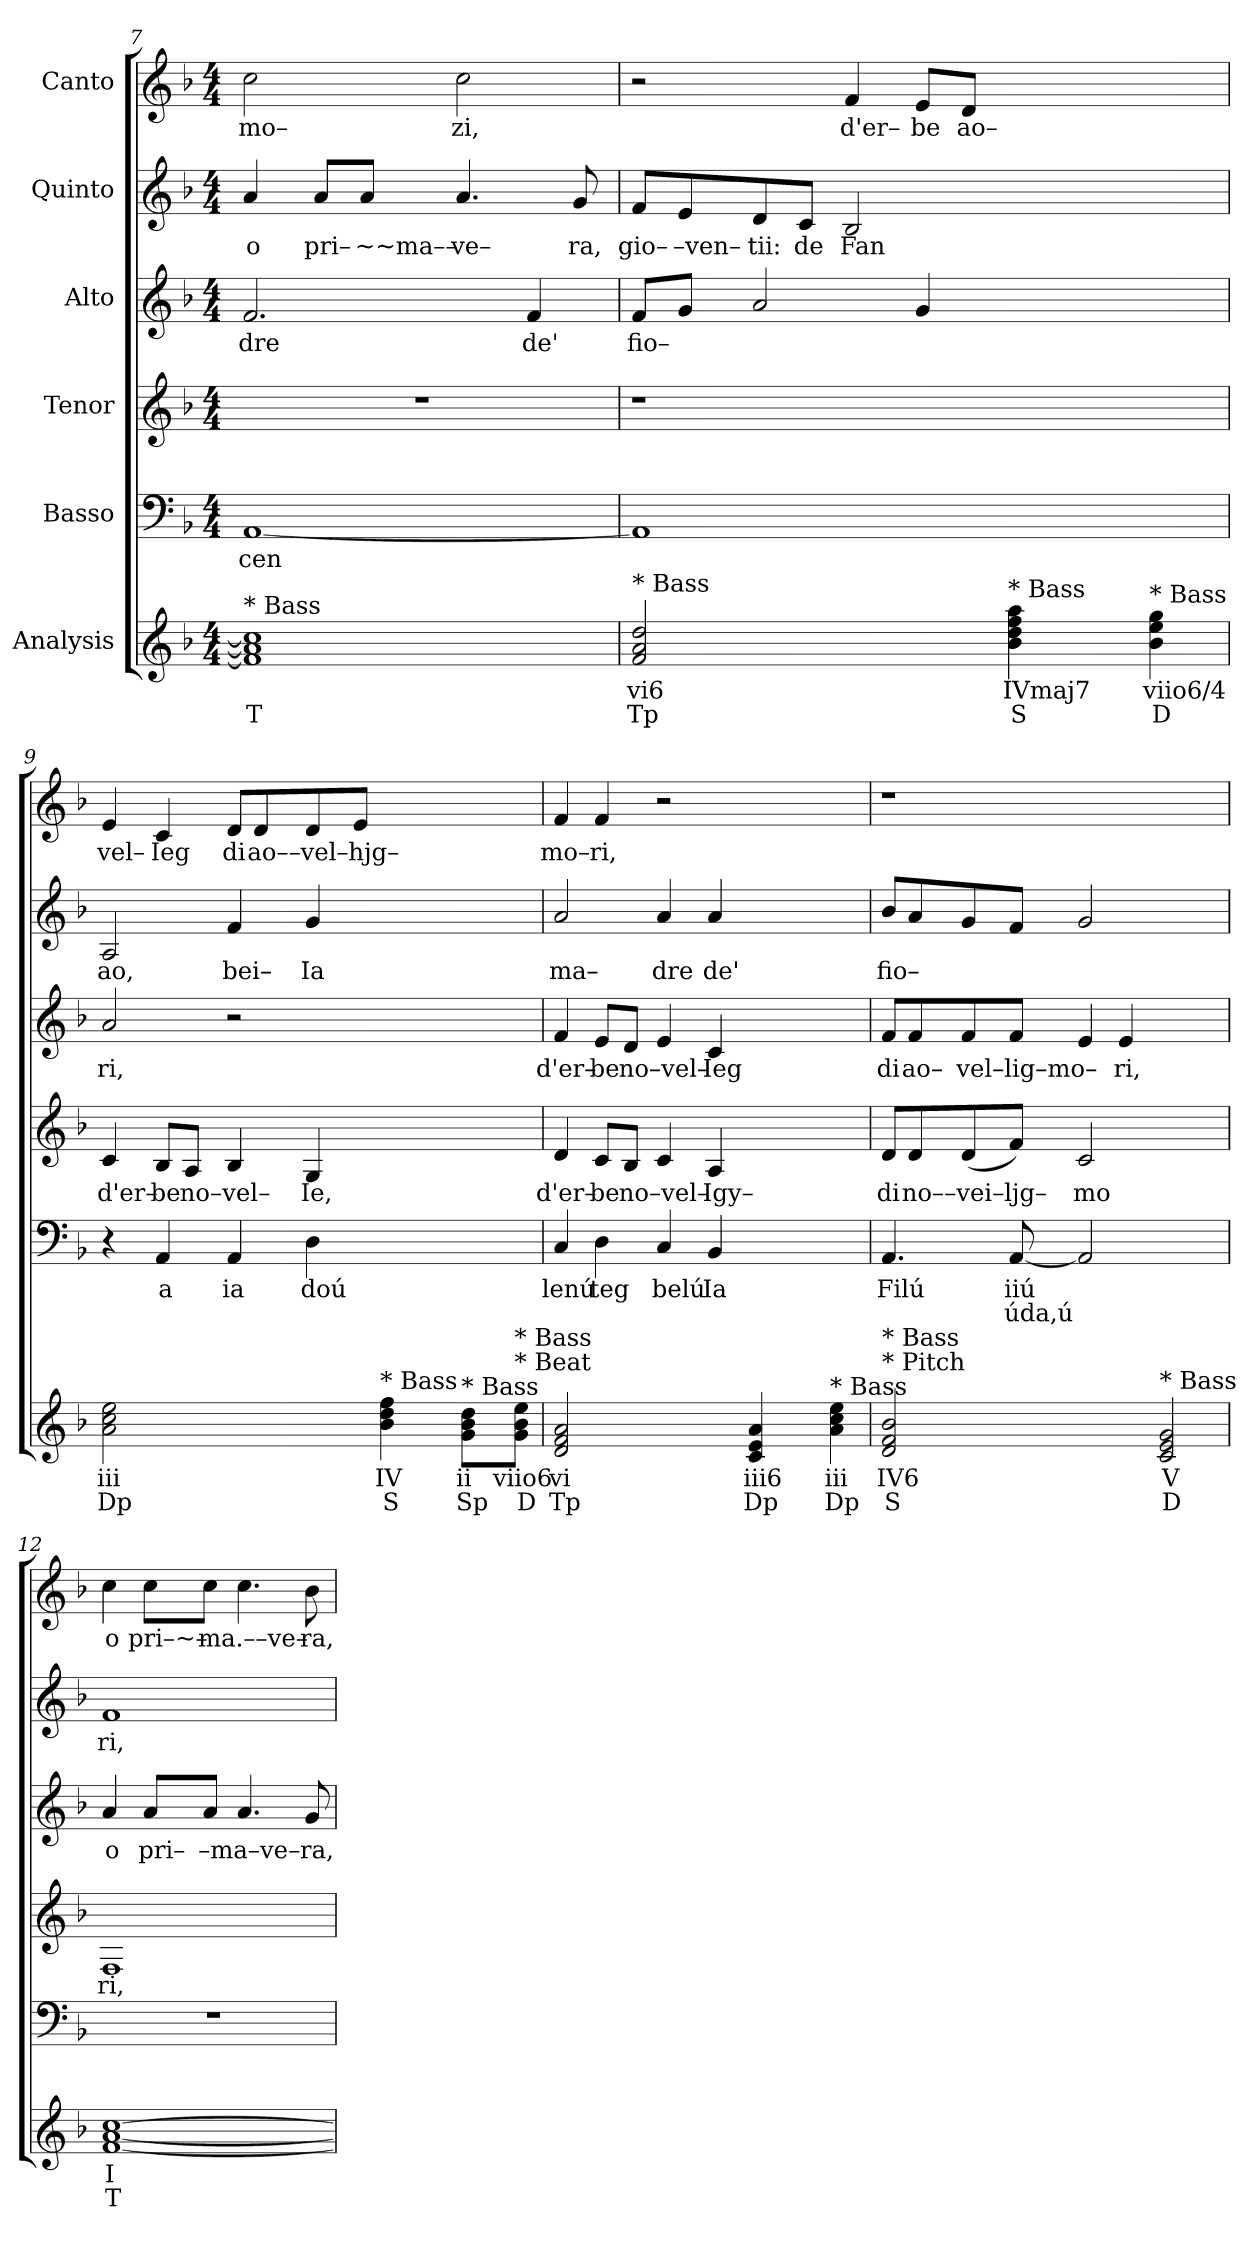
**kern	**text	**text	**kern	**text	**text	**kern	**text	**kern	**text	**kern	**text	**kern	**text
*part6	*part6	*part6	*part5	*part5	*part5	*part4	*part4	*part3	*part3	*part2	*part2	*part1	*part1
*staff6	*staff6	*staff6	*staff5	*staff5	*staff5	*staff4	*staff4	*staff3	*staff3	*staff2	*staff2	*staff1	*staff1
*I"Analysis	*	*	*I"Basso	*	*	*I"Tenor	*	*I"Alto	*	*I"Quinto	*	*I"Canto	*
*	*	*	*clefF4	*	*	*clefG2	*	*clefG2	*	*clefG2	*	*clefG2	*
*k[b-]	*	*	*k[b-]	*	*	*k[b-]	*	*k[b-]	*	*k[b-]	*	*k[b-]	*
*	*	*	*F:	*	*	*F:	*	*F:	*	*F:	*	*F:	*
*M4/4	*	*	*M4/4	*	*	*M4/4	*	*M4/4	*	*M4/4	*	*M4/4	*
=7	=7	=7	=7	=7	=7	=7	=7	=7	=7	=7	=7	=7	=7
!	!	!	!	!LO:LY:b	!	!	!	!	!	!	!	!	!
!	!	!	!	!	!	!	!	!	!LO:LY:b	!	!	!	!
!	!	!	!	!	!	!	!	!	!	!	!LO:LY:b	!	!
!LO:TX:a:t=* Bass	!	!	!	!	!	!	!	!	!	!	!	!	!
!	!	!	!	!	!	!	!	!	!	!	!	!	!LO:LY:b
1f] 1a] 1cc]	.	T	[1AA	cen	.	1r	.	2.f/	dre	4a/	o	2cc\	mo–
!	!	!	!	!	!	!	!	!	!	!	!LO:LY:b	!	!
.	.	.	.	.	.	.	.	.	.	8a/L	pri–	.	.
!	!	!	!	!	!	!	!	!	!	!	!LO:LY:b	!	!
.	.	.	.	.	.	.	.	.	.	8a/J	~~ma––	.	.
!	!	!	!	!	!	!	!	!	!	!	!LO:LY:b	!	!
!	!	!	!	!	!	!	!	!	!	!	!	!	!LO:LY:b
.	.	.	.	.	.	.	.	.	.	4.a/	ve–	2cc\	zi,
!	!	!	!	!	!	!	!	!	!LO:LY:b	!	!	!	!
.	.	.	.	.	.	.	.	4f/	de'	.	.	.	.
!	!	!	!	!	!	!	!	!	!	!	!LO:LY:b	!	!
.	.	.	.	.	.	.	.	.	.	8g/	ra,	.	.
=8	=8	=8	=8	=8	=8	=8	=8	=8	=8	=8	=8	=8	=8
!	!	!	!	!	!	!	!	!	!LO:LY:b	!	!	!	!
!LO:TX:a:t=* Bass	!	!	!	!	!	!	!	!	!	!	!	!	!
!	!	!	!	!	!	!	!	!	!	!	!LO:LY:b	!	!
2f 2a 2dd	vi6	Tp	1AA]	.	.	1r	.	8f/L	fio–	8f/L	gio–	2r	.
!	!	!	!	!	!	!	!	!	!	!	!LO:LY:b	!	!
.	.	.	.	.	.	.	.	8g/J	.	8e/	–ven–	.	.
!	!	!	!	!	!	!	!	!	!	!	!LO:LY:b	!	!
.	.	.	.	.	.	.	.	2a/	.	8d/	tii:	.	.
!	!	!	!	!	!	!	!	!	!	!	!LO:LY:b	!	!
.	.	.	.	.	.	.	.	.	.	8c/J	de	.	.
!	!	!	!	!	!	!	!	!	!	!	!LO:LY:b	!	!
!	!	!	!	!	!	!	!	!	!	!	!	!	!LO:LY:b
2ryy	.	.	.	.	.	.	.	.	.	2B-/	Fan	4f/	d'er–
!	!	!	!	!	!	!	!	!	!	!	!	!	!LO:LY:b
.	.	.	.	.	.	.	.	4g/	.	.	.	8e/L	be
!	!	!	!	!	!	!	!	!	!	!	!	!	!LO:LY:b
.	.	.	.	.	.	.	.	.	.	.	.	8d/J	ao–
!LO:TX:a:t=* Bass	!	!	!	!	!	!	!	!	!	!	!	!	!
4b- 4dd 4ff 4aa	IVmaj7	S	2.ryy	.	.	2.ryy	.	2.ryy	.	2.ryy	.	2.ryy	.
4ryy	.	.	.	.	.	.	.	.	.	.	.	.	.
!LO:TX:a:t=* Bass	!	!	!	!	!	!	!	!	!	!	!	!	!
4b- 4ee 4gg	viio6/4	D	.	.	.	.	.	.	.	.	.	.	.
=9	=9	=9	=9	=9	=9	=9	=9	=9	=9	=9	=9	=9	=9
!	!	!	!	!	!	!	!LO:LY:b	!	!	!	!	!	!
!	!	!	!	!	!	!	!	!	!LO:LY:b	!	!	!	!
!	!	!	!	!	!	!	!	!	!	!	!LO:LY:b	!	!
!	!	!	!	!	!	!	!	!	!	!	!	!	!LO:LY:b
2a 2cc 2ee	iii	Dp	4r	.	.	4c/	d'er–	2a/	ri,	2A/	ao,	4e/	vel–
!	!	!	!	!LO:LY:b	!	!	!	!	!	!	!	!	!
!	!	!	!	!	!	!	!LO:LY:b	!	!	!	!	!	!
!	!	!	!	!	!	!	!	!	!	!	!	!	!LO:LY:b
.	.	.	4AA/	a	.	8B-/L	be	.	.	.	.	4c/	Ieg
!	!	!	!	!	!	!	!LO:LY:b	!	!	!	!	!	!
.	.	.	.	.	.	8A/J	no–	.	.	.	.	.	.
!	!	!	!	!LO:LY:b	!	!	!	!	!	!	!	!	!
!	!	!	!	!	!	!	!LO:LY:b	!	!	!	!	!	!
!	!	!	!	!	!	!	!	!	!	!	!LO:LY:b	!	!
!	!	!	!	!	!	!	!	!	!	!	!	!	!LO:LY:b
2ryy	.	.	4AA/	ia	.	4B-/	vel–	2r	.	4f/	bei–	8d/L	di
!	!	!	!	!	!	!	!	!	!	!	!	!	!LO:LY:b
.	.	.	.	.	.	.	.	.	.	.	.	8d/	ao––
!	!	!	!	!LO:LY:b	!	!	!	!	!	!	!	!	!
!	!	!	!	!	!	!	!LO:LY:b	!	!	!	!	!	!
!	!	!	!	!	!	!	!	!	!	!	!LO:LY:b	!	!
!	!	!	!	!	!	!	!	!	!	!	!	!	!LO:LY:b
.	.	.	4D\	doú	.	4G/	Ie,	.	.	4g/	Ia	8d/	vel–
!	!	!	!	!	!	!	!	!	!	!	!	!	!LO:LY:b
.	.	.	.	.	.	.	.	.	.	.	.	8e/J	hjg–
!LO:TX:a:t=* Bass	!	!	!	!	!	!	!	!	!	!	!	!	!
4b- 4dd 4ff	IV	S	2..ryy	.	.	2..ryy	.	2..ryy	.	2..ryy	.	2..ryy	.
4ryy	.	.	.	.	.	.	.	.	.	.	.	.	.
!LO:TX:a:t=* Bass	!	!	!	!	!	!	!	!	!	!	!	!	!
8g 8b- 8ddL	ii	Sp	.	.	.	.	.	.	.	.	.	.	.
8ryy	.	.	.	.	.	.	.	.	.	.	.	.	.
!LO:TX:a:t=* Beat	!	!	!	!	!	!	!	!	!	!	!	!	!
!LO:TX:a:t=* Bass	!	!	!	!	!	!	!	!	!	!	!	!	!
8g 8b- 8eeJ	viio6	D	.	.	.	.	.	.	.	.	.	.	.
=10	=10	=10	=10	=10	=10	=10	=10	=10	=10	=10	=10	=10	=10
!	!	!	!	!LO:LY:b	!	!	!	!	!	!	!	!	!
!	!	!	!	!	!	!	!LO:LY:b	!	!	!	!	!	!
!	!	!	!	!	!	!	!	!	!LO:LY:b	!	!	!	!
!	!	!	!	!	!	!	!	!	!	!	!LO:LY:b	!	!
!	!	!	!	!	!	!	!	!	!	!	!	!	!LO:LY:b
2d 2f 2a	vi	Tp	4C/	lenú	.	4d/	d'er–	4f/	d'er–	2a/	ma–	4f/	mo–
!	!	!	!	!LO:LY:b	!	!	!	!	!	!	!	!	!
!	!	!	!	!	!	!	!LO:LY:b	!	!	!	!	!	!
!	!	!	!	!	!	!	!	!	!LO:LY:b	!	!	!	!
!	!	!	!	!	!	!	!	!	!	!	!	!	!LO:LY:b
.	.	.	4D\	teg	.	8c/L	be	8e/L	be	.	.	4f/	ri,
!	!	!	!	!	!	!	!LO:LY:b	!	!	!	!	!	!
!	!	!	!	!	!	!	!	!	!LO:LY:b	!	!	!	!
.	.	.	.	.	.	8B-/J	no–vel–	8d/J	no–vel–	.	.	.	.
!	!	!	!	!LO:LY:b	!	!	!	!	!	!	!	!	!
!	!	!	!	!	!	!	!	!	!	!	!LO:LY:b	!	!
2ryy	.	.	4C/	belú	.	4c/	.	4e/	.	4a/	dre	2r	.
!	!	!	!	!LO:LY:b	!	!	!	!	!	!	!	!	!
!	!	!	!	!	!	!	!LO:LY:b	!	!	!	!	!	!
!	!	!	!	!	!	!	!	!	!LO:LY:b	!	!	!	!
!	!	!	!	!	!	!	!	!	!	!	!LO:LY:b	!	!
.	.	.	4BB-/	Ia	.	4A/	Igy–	4c/	Ieg	4a/	de'	.	.
4c 4e 4a	iii6	Dp	2.ryy	.	.	2.ryy	.	2.ryy	.	2.ryy	.	2.ryy	.
4ryy	.	.	.	.	.	.	.	.	.	.	.	.	.
!LO:TX:a:t=* Bass	!	!	!	!	!	!	!	!	!	!	!	!	!
4a 4cc 4ee	iii	Dp	.	.	.	.	.	.	.	.	.	.	.
=11	=11	=11	=11	=11	=11	=11	=11	=11	=11	=11	=11	=11	=11
!	!	!	!	!LO:LY:b	!	!	!	!	!	!	!	!	!
!	!	!	!	!	!	!	!LO:LY:b	!	!	!	!	!	!
!	!	!	!	!	!	!	!	!	!LO:LY:b	!	!	!	!
!LO:TX:a:t=* Pitch	!	!	!	!	!	!	!	!	!	!	!	!	!
!LO:TX:a:t=* Bass	!	!	!	!	!	!	!	!	!	!	!	!	!
!	!	!	!	!	!	!	!	!	!	!	!LO:LY:b	!	!
2d 2f 2b-	IV6	S	4.AA/	Filú	.	8d/L	di	8f/L	di	8b-/L	fio–	1r	.
!	!	!	!	!	!	!	!LO:LY:b	!	!	!	!	!	!
!	!	!	!	!	!	!	!	!	!LO:LY:b	!	!	!	!
.	.	.	.	.	.	8d/	no––	8f/	ao–	8a/	.	.	.
!	!	!	!	!	!	!	!LO:LY:b	!	!	!	!	!	!
!	!	!	!	!	!	!	!	!	!LO:LY:b	!	!	!	!
.	.	.	.	.	.	(<8d/	vei–	8f/	vel–	8g/	.	.	.
!	!	!	!	!LO:LY:b	!LO:LY:b	!	!	!	!	!	!	!	!
!	!	!	!	!	!	!	!LO:LY:b	!	!	!	!	!	!
!	!	!	!	!	!	!	!	!	!LO:LY:b	!	!	!	!
.	.	.	[8AA/	iiú	úda,ú	8f/J)	ljg–	8f/J	lig–mo–	8f/J	.	.	.
!	!	!	!	!	!	!	!LO:LY:b	!	!	!	!	!	!
2ryy	.	.	2AA/]	.	.	2c/	mo	4e/	.	2g/	.	.	.
!	!	!	!	!	!	!	!	!	!LO:LY:b	!	!	!	!
.	.	.	.	.	.	.	.	4e/	ri,	.	.	.	.
!LO:TX:a:t=* Bass	!	!	!	!	!	!	!	!	!	!	!	!	!
2c 2e 2g	V	D	2ryy	.	.	2ryy	.	2ryy	.	2ryy	.	2ryy	.
=12	=12	=12	=12	=12	=12	=12	=12	=12	=12	=12	=12	=12	=12
!	!	!	!	!	!	!	!LO:LY:b	!	!	!	!	!	!
!	!	!	!	!	!	!	!	!	!LO:LY:b	!	!	!	!
!	!	!	!	!	!	!	!	!	!	!	!LO:LY:b	!	!
!	!	!	!	!	!	!	!	!	!	!	!	!	!LO:LY:b
[1f [1a [1cc	I	T	1r	.	.	1F	ri,	4a/	o	1f	ri,	4cc\	o
!	!	!	!	!	!	!	!	!	!LO:LY:b	!	!	!	!
!	!	!	!	!	!	!	!	!	!	!	!	!	!LO:LY:b
.	.	.	.	.	.	.	.	8a/L	pri–	.	.	8cc\L	pri–~–
!	!	!	!	!	!	!	!	!	!LO:LY:b	!	!	!	!
!	!	!	!	!	!	!	!	!	!	!	!	!	!LO:LY:b
.	.	.	.	.	.	.	.	8a/J	–ma–ve–	.	.	8cc\J	ma.––ve–
.	.	.	.	.	.	.	.	4.a/	.	.	.	4.cc\	.
!	!	!	!	!	!	!	!	!	!LO:LY:b	!	!	!	!
!	!	!	!	!	!	!	!	!	!	!	!	!	!LO:LY:b
.	.	.	.	.	.	.	.	8g/	ra,	.	.	8b-\	ra,
=	=	=	=	=	=	=	=	=	=	=	=	=	=
*-	*-	*-	*-	*-	*-	*-	*-	*-	*-	*-	*-	*-	*-
